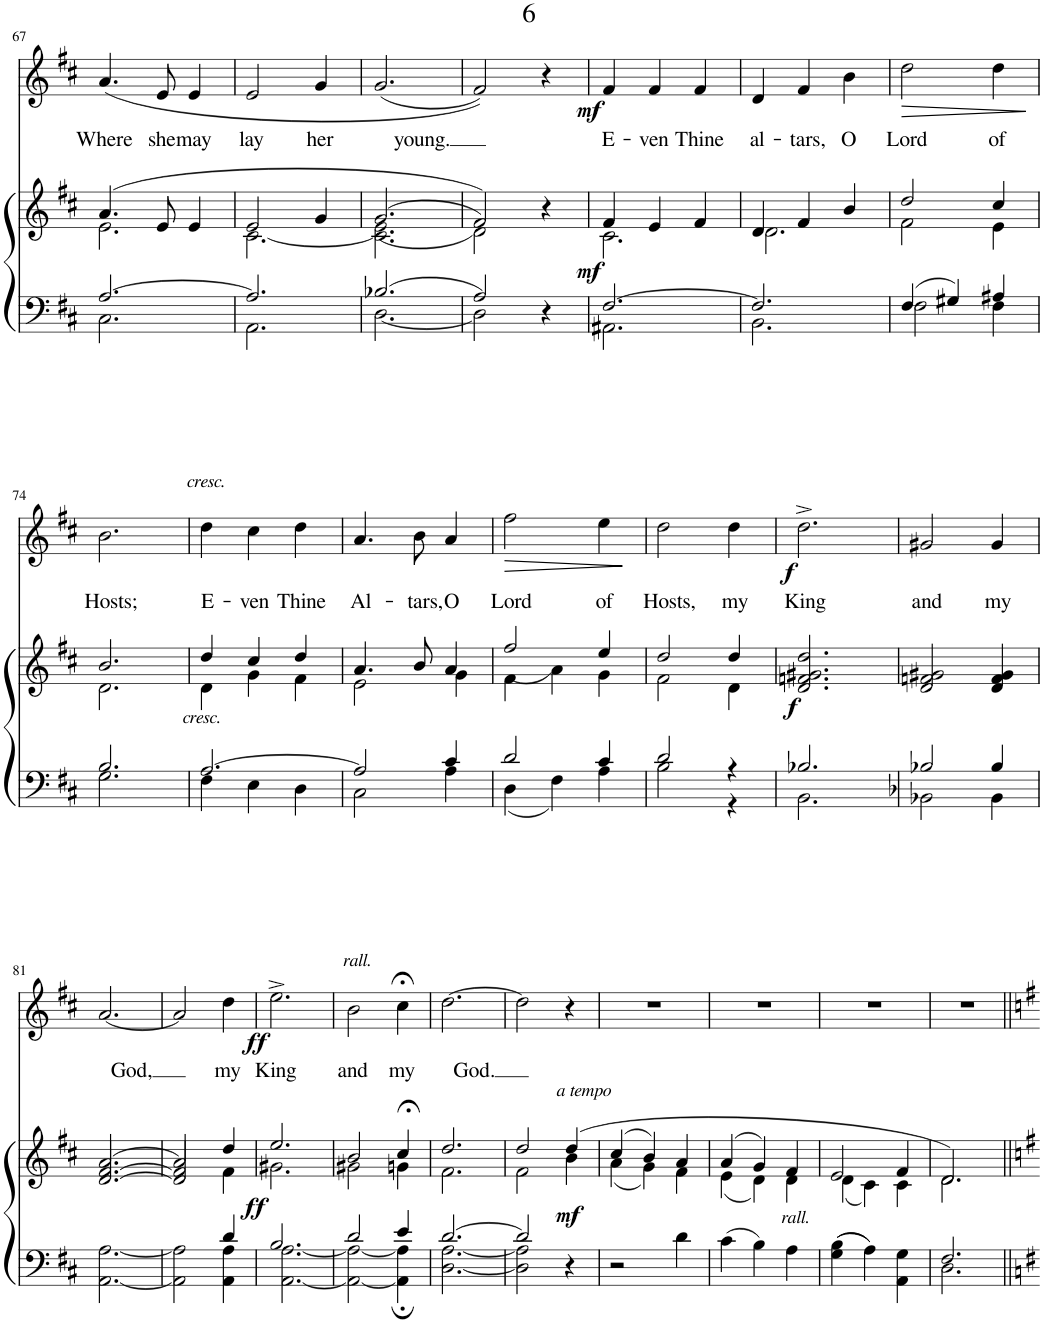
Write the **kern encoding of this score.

**kern	**kern	**dynam	**kern	**text	**dynam
*part2	*part2	*part2	*part1	*part1	*part1
*staff3	*staff2	*staff2/3	*staff1	*staff1	*staff1
*I"Organ	*	*	*I"S	*	*
!!LO:PB:g=z
*clefF4	*clefG2	*	*clefG2	*	*
*k[f#c#]	*k[f#c#]	*	*k[f#c#]	*	*
*M3/4	*M3/4	*	*M3/4	*	*
=67	=67	=67	=67	=67	=67
*^	*^	*	*	*	*
!	!	!	!	!	!	!LO:LY:b	!
[2.A/	2.C#\	(4.a/	2.e\	.	(4.a/	Where	.
!	!	!	!	!	!	!LO:LY:b	!
.	.	8e/	.	.	8e/	she	.
!	!	!	!	!	!	!LO:LY:b	!
.	.	4e/	.	.	4e/	may	.
=68	=68	=68	=68	=68	=68	=68	=68
!	!	!	!	!	!	!LO:LY:b	!
2.A/]	2.AA\	2e/	[2.c#\	.	2e/	lay	.
!	!	!	!	!	!	!LO:LY:b	!
.	.	4g/	.	.	4g/	her	.
=69	=69	=69	=69	=69	=69	=69	=69
!	!	!	!	!	!	!LO:LY:b	!
2.B-X/	[2.D\	(2.g/	(2.c#\] 2.e\	.	(2.g/	young.	.
=70	=70	=70	=70	=70	=70	=70	=70
2A/	2D\]	2f#/))	2d\)	.	2f#/))	.	.
4r	4ryy	4r	4ryy	.	4r	.	.
=71	=71	=71	=71	=71	=71	=71	=71
!	!	!	!	!LO:DY:b	!	!LO:LY:b	!LO:DY:b
[2.F#/	2.AA#X\	4f#/	2.c#\	mf	4f#/	E-	mf
!	!	!	!	!	!	!LO:LY:b	!
.	.	4e/	.	.	4f#/	-ven	.
!	!	!	!	!	!	!LO:LY:b	!
.	.	4f#/	.	.	4f#/	Thine	.
=72	=72	=72	=72	=72	=72	=72	=72
!	!	!	!	!	!	!LO:LY:b	!
2.F#/]	2.BB\	4d/	2.d\	.	4d/	al-	.
!	!	!	!	!	!	!LO:LY:b	!
.	.	4f#/	.	.	4f#/	-tars,	.
!	!	!	!	!	!	!LO:LY:b	!
.	.	4b/	.	.	4b\	O	.
=73	=73	=73	=73	=73	=73	=73	=73
!	!	!	!	!	!	!LO:LY:b	!LO:HP:b
4F#/	2F#\	2dd/	2f#\	.	2dd\	Lord	>
4G#X/	.	.	.	.	.	.	.
!	!	!	!	!	!	!LO:LY:b	!
4A#X/	4F#\	4cc#/	4e\	.	4dd\	of	.
*v	*v	*	*	*	*	*	*
*	*v	*v	*	*	*	*
.	.	.	.	.	]
!!LO:LB:g=z
=74	=74	=74	=74	=74	=74
*^	*^	*	*	*	*
!	!	!	!	!	!	!LO:LY:b	!
2.B/	2.G\	2.b/	2.d\	.	2.b\	Hosts;	.
=75	=75	=75	=75	=75	=75	=75	=75
!	!	!	!	!	!LO:TX:a:i:t=cresc.	!	!
!LO:TX:a:i:t=cresc.	!	!	!	!	!	!	!
!	!	!	!	!	!	!LO:LY:b	!
[2.A/	4F#\	4dd/	4d\	.	4dd\	E-	.
!	!	!	!	!	!	!LO:LY:b	!
.	4E\	4cc#/	4g\	.	4cc#\	-ven	.
!	!	!	!	!	!	!LO:LY:b	!
.	4D\	4dd/	4f#\	.	4dd\	Thine	.
=76	=76	=76	=76	=76	=76	=76	=76
!	!	!	!	!	!	!LO:LY:b	!
2A/]	2C#\	4.a/	2e\	.	4.a/	Al-	.
!	!	!	!	!	!	!LO:LY:b	!
.	.	8b/	.	.	8b\	-tars,	.
!	!	!	!	!	!	!LO:LY:b	!
4c#/	4A\	4a/	4g\	.	4a/	O	.
=77	=77	=77	=77	=77	=77	=77	=77
!	!	!	!	!	!	!LO:LY:b	!LO:HP:b
2d/	4D\	2ff#/	(4f#\	.	2ff#\	Lord	>
.	4F#\	.	4a\)	.	.	.	.
!	!	!	!	!	!	!LO:LY:b	!
4c#/	4A\	4ee/	4g\	.	4ee\	of	.
*v	*v	*	*	*	*	*	*
*	*v	*v	*	*	*	*
.	.	.	.	.	]
=78	=78	=78	=78	=78	=78
*^	*^	*	*	*	*
!	!	!	!	!	!	!LO:LY:b	!
2d/	2B\	2dd/	2f#\	.	2dd\	Hosts,	.
!	!	!	!	!	!	!LO:LY:b	!
4r	4r	4dd/	4d\	.	4dd\	my	.
=79	=79	=79	=79	=79	=79	=79	=79
!	!	!	!	!LO:DY:b	!	!LO:LY:b	!LO:DY:b
*	*	*v	*v	*	*	*	*
2.B-X/	2.BB-X\	2.d/ 2.fn/ 2.g#X/ 2.dd/	f	2.dd^\	King	f
=80	=80	=80	=80	=80	=80	=80
!	!	!	!	!	!LO:LY:b	!
2B-X/	2BB-X\	2d/ 2fn/ 2g#X/	.	2g#X/	and	.
!	!	!	!	!	!LO:LY:b	!
4B-/	4BB-\	4d/ 4f/ 4g#/	.	4g#/	my	.
!!LO:LB:g=z
=81	=81	=81	=81	=81	=81	=81
*	*	*^	*	*	*	*
!	!	!	!	!	!	!LO:LY:b	!
2.ryy	[2.AA\ [2.A\	[2.a/	[2.d/ [2.f#/	.	[2.a/	God,	.
=82	=82	=82	=82	=82	=82	=82	=82
2ryy	2AA\] 2A\]	2a/]	2d/] 2f#/]	.	2a/]	.	.
!	!	!	!	!	!	!LO:LY:b	!
4d/	4AA\ 4A\	4dd/	4f#\	.	4dd\	my	.
=83	=83	=83	=83	=83	=83	=83	=83
!	!	!	!	!LO:DY:b	!	!LO:LY:b	!LO:DY:b
2.B/	[2.AA\ [2.A\	2.ee/	2.g#X\	ff	2.ee^\	King	ff
=84	=84	=84	=84	=84	=84	=84	=84
!	!	!	!	!	!LO:TX:a:i:t=rall.	!	!
!	!	!	!	!	!	!LO:LY:b	!
2d/	2AA\_ 2A\_	2b/	2g#X\	.	2b\	and	.
!	!	!	!	!	!	!LO:LY:b	!
4e/	4AA\]; 4A\];	4cc#;</	4gn\	.	4cc#;<\	my	.
=85	=85	=85	=85	=85	=85	=85	=85
!	!	!	!	!	!	!LO:LY:b	!
[2.d/	[2.D\ [2.A\	2.dd/	2.f#\	.	[2.dd\	God.	.
=86	=86	=86	=86	=86	=86	=86	=86
2d/]	2D\] 2A\]	2dd/	2f#\	.	2dd\]	.	.
!	!	!LO:TX:a:i:t=a tempo	!	!	!	!	!
!	!	!	!	!LO:DY:b	!	!	!
4r	4ryy	(4dd/	4b\	mf	4r	.	.
*v	*v	*	*	*	*	*	*
=87	=87	=87	=87	=87	=87	=87
2r	(4cc#/	(4a\	.	2.r	.	.
.	4b/)	4g\)	.	.	.	.
4d\	4a/	4f#\	.	.	.	.
=88	=88	=88	=88	=88	=88	=88
4c#\	(4a/	(4e\	.	2.r	.	.
4B\	4g/)	4d\)	.	.	.	.
!LO:TX:a:i:t=rall.	!	!	!	!	!	!
4A\	4f#/	4d\	.	.	.	.
=89	=89	=89	=89	=89	=89	=89
4G\ 4B\	2e/	(4d\	.	2.r	.	.
4A\	.	4c#\)	.	.	.	.
4AA\ 4G\	4f#/	4c#\	.	.	.	.
=90	=90	=90	=90	=90	=90	=90
*^	*	*	*	*	*	*
2.F#/	2.D\	2.d/)	2.d\	.	2.r	.	.
*v	*v	*	*	*	*	*	*
*	*v	*v	*	*	*	*
=||	=||	=||	=||	=||	=||
*-	*-	*-	*-	*-	*-
